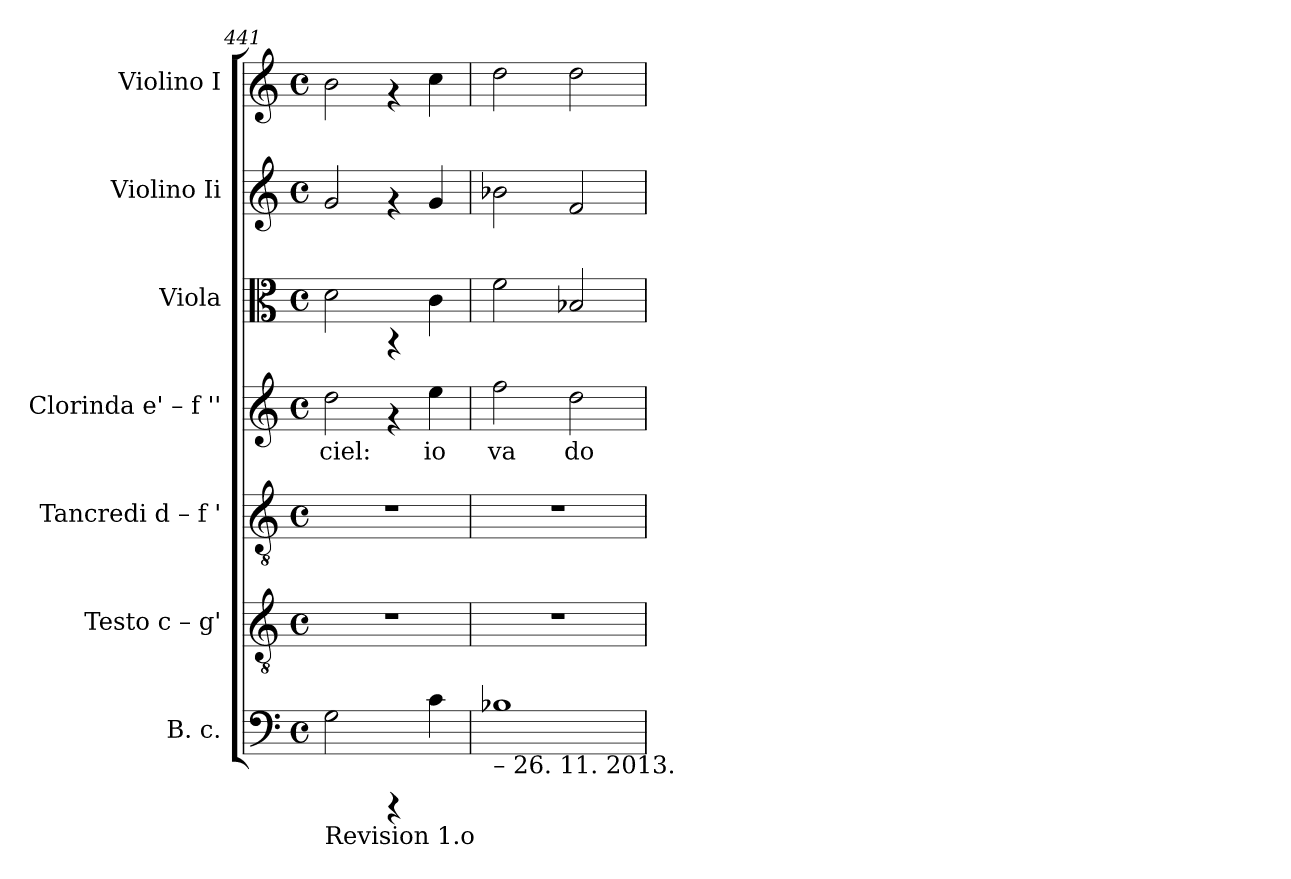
**kern	**kern	**kern	**kern	**text	**kern	**kern	**kern	**text
*part7	*part6	*part5	*part4	*part4	*part3	*part2	*part1	*part1
*staff7	*staff6	*staff5	*staff4	*staff4	*staff3	*staff2	*staff1	*staff1
*I"B. c.	*I"Testo  c – g'	*I"Tancredi  d – f '	*I"Clorinda  e' – f ''	*	*I"Viola	*I"Violino Ii	*I"Violino I	*
*clefF4	*clefGv2	*clefGv2	*clefG2	*	*clefC3	*clefG2	*clefG2	*
*k[]	*k[]	*k[]	*k[]	*	*k[]	*k[]	*k[]	*
*C:	*C:	*C:	*C:	*	*C:	*C:	*C:	*
*M4/4	*M4/4	*M4/4	*M4/4	*	*M4/4	*M4/4	*M4/4	*
*met(c)	*met(c)	*met(c)	*met(c)	*	*met(c)	*met(c)	*met(c)	*
=441	=441	=441	=441	=441	=441	=441	=441	=441
!LO:TX:b:t=Revision 1.o	!	!	!	!	!	!	!	!
!	!	!	!	!LO:LY:b:cj	!	!	!	!LO:LY:b:cj
2G\	1r	1r	2dd\	ciel:	2d\	2g/	2b\	.
4rCCC	.	.	4rf	.	4rAA	4rf	4rf	.
!	!	!	!	!LO:LY:b:cj	!	!	!	!LO:LY:b:cj
4c\	.	.	4ee\	io	4c\	4g/	4cc\	.
=442	=442	=442	=442	=442	=442	=442	=442	=442
!LO:TX:b:t=– 26. 11. 2013.	!	!	!	!	!	!	!	!
!	!	!	!	!LO:LY:b:cj	!	!	!	!LO:LY:b:cj
1B-X	1r	1r	2ff\	va	2f\	2b-X\	2dd\	.
!	!	!	!	!LO:LY:b:cj	!	!	!	!LO:LY:b:cj
.	.	.	2dd\	do	2B-X/	2f/	2dd\	.
=	=	=	=	=	=	=	=	=
*-	*-	*-	*-	*-	*-	*-	*-	*-
